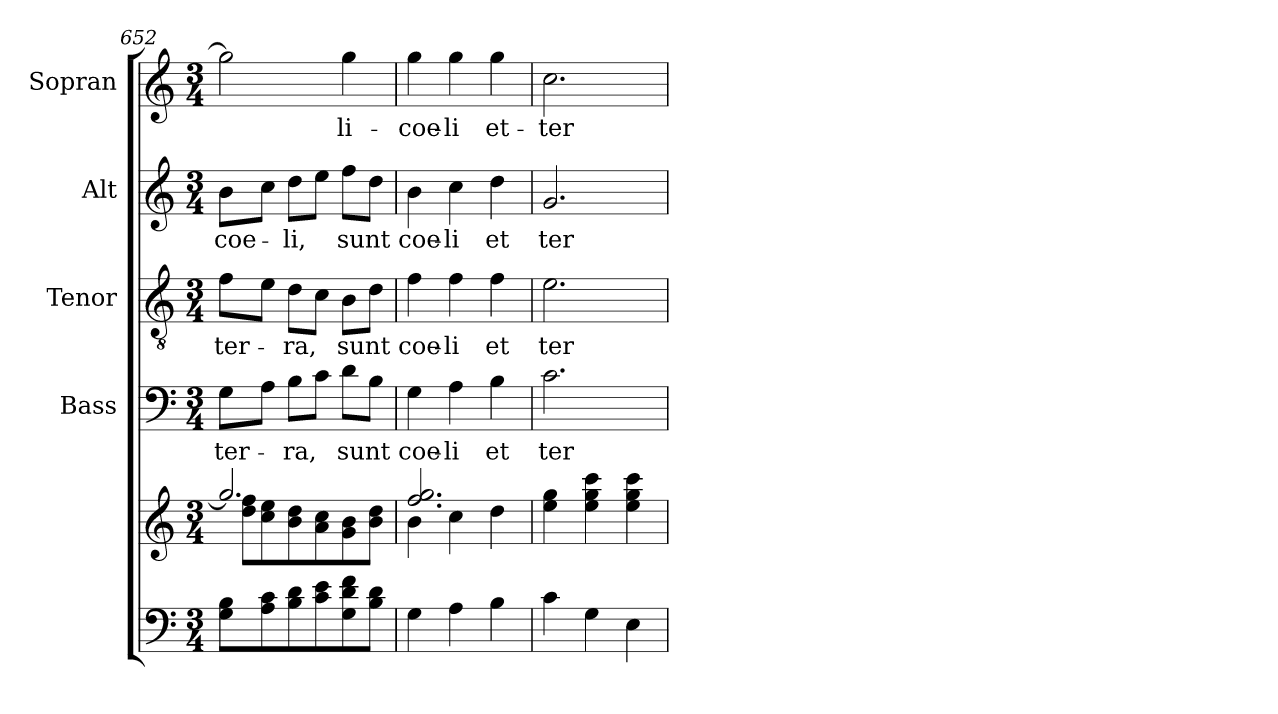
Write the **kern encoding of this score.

**kern	**kern	**kern	**text	**kern	**text	**kern	**text	**kern	**text
*part5	*part5	*part4	*part4	*part3	*part3	*part2	*part2	*part1	*part1
*staff6	*staff5	*staff4	*staff4	*staff3	*staff3	*staff2	*staff2	*staff1	*staff1
*	*	*I"Bass	*	*I"Tenor	*	*I"Alt	*	*I"Sopran	*
*	*	*I'B.	*	*I'T.	*	*I'A.	*	*I'S.	*
*clefF4	*clefG2	*clefF4	*	*clefGv2	*	*clefG2	*	*clefG2	*
*k[]	*k[]	*k[]	*	*k[]	*	*k[]	*	*k[]	*
*C:	*C:	*C:	*	*C:	*	*C:	*	*C:	*
*M3/4	*M3/4	*M3/4	*	*M3/4	*	*M3/4	*	*M3/4	*
=652	=652	=652	=652	=652	=652	=652	=652	=652	=652
*	*^	*	*	*	*	*	*	*	*
!	!	!	!	!LO:LY:b	!	!LO:LY:b	!	!LO:LY:b	!	!
8G\ 8B\L	2.gg/]	8dd\ 8ff\L	8G\L	ter-	8f\L	ter-	8b\L	coe-	2gg\]	.
8A\ 8c\	.	8cc\ 8ee\	8A\J	.	8e\J	.	8cc\J	.	.	.
!	!	!	!	!LO:LY:b	!	!LO:LY:b	!	!LO:LY:b	!	!
8B\ 8d\	.	8b\ 8dd\	8B\L	-ra,	8d\L	-ra,	8dd\L	-li,	.	.
8c\ 8e\	.	8a\ 8cc\	8c\J	.	8c\J	.	8ee\J	.	.	.
!	!	!	!	!LO:LY:b	!	!LO:LY:b	!	!LO:LY:b	!	!LO:LY:b
8G\ 8d\ 8f\	.	8g\ 8b\	8d\L	sunt	8B\L	sunt	8ff\L	sunt	4gg\	-li-
8B\ 8d\J	.	8b\ 8dd\J	8B\J	.	8d\J	.	8dd\J	.	.	.
!!LO:LB:g=z
=653	=653	=653	=653	=653	=653	=653	=653	=653	=653	=653
!	!	!	!	!LO:LY:b	!	!LO:LY:b	!	!LO:LY:b	!	!LO:LY:b
4G\	2.ff/ 2.gg/	4b\	4G\	coe-	4f\	coe-	4b\	coe-	4gg\	-coe-
!	!	!	!	!LO:LY:b	!	!LO:LY:b	!	!LO:LY:b	!	!LO:LY:b
4A\	.	4cc\	4A\	-li	4f\	-li	4cc\	-li	4gg\	-li
!	!	!	!	!LO:LY:b	!	!LO:LY:b	!	!LO:LY:b	!	!LO:LY:b
4B\	.	4dd\	4B\	et	4f\	et	4dd\	et	4gg\	et-
=654	=654	=654	=654	=654	=654	=654	=654	=654	=654	=654
!	!	!	!	!LO:LY:b	!	!LO:LY:b	!	!LO:LY:b	!	!LO:LY:b
*	*v	*v	*	*	*	*	*	*	*	*
4c\	4ee\ 4gg\	2.c\	ter-	2.e\	ter-	2.g/	ter-	2.cc\	-ter-
4G\	4ee\ 4gg\ 4ccc\	.	.	.	.	.	.	.	.
4E\	4ee\ 4gg\ 4ccc\	.	.	.	.	.	.	.	.
=	=	=	=	=	=	=	=	=	=
*-	*-	*-	*-	*-	*-	*-	*-	*-	*-
